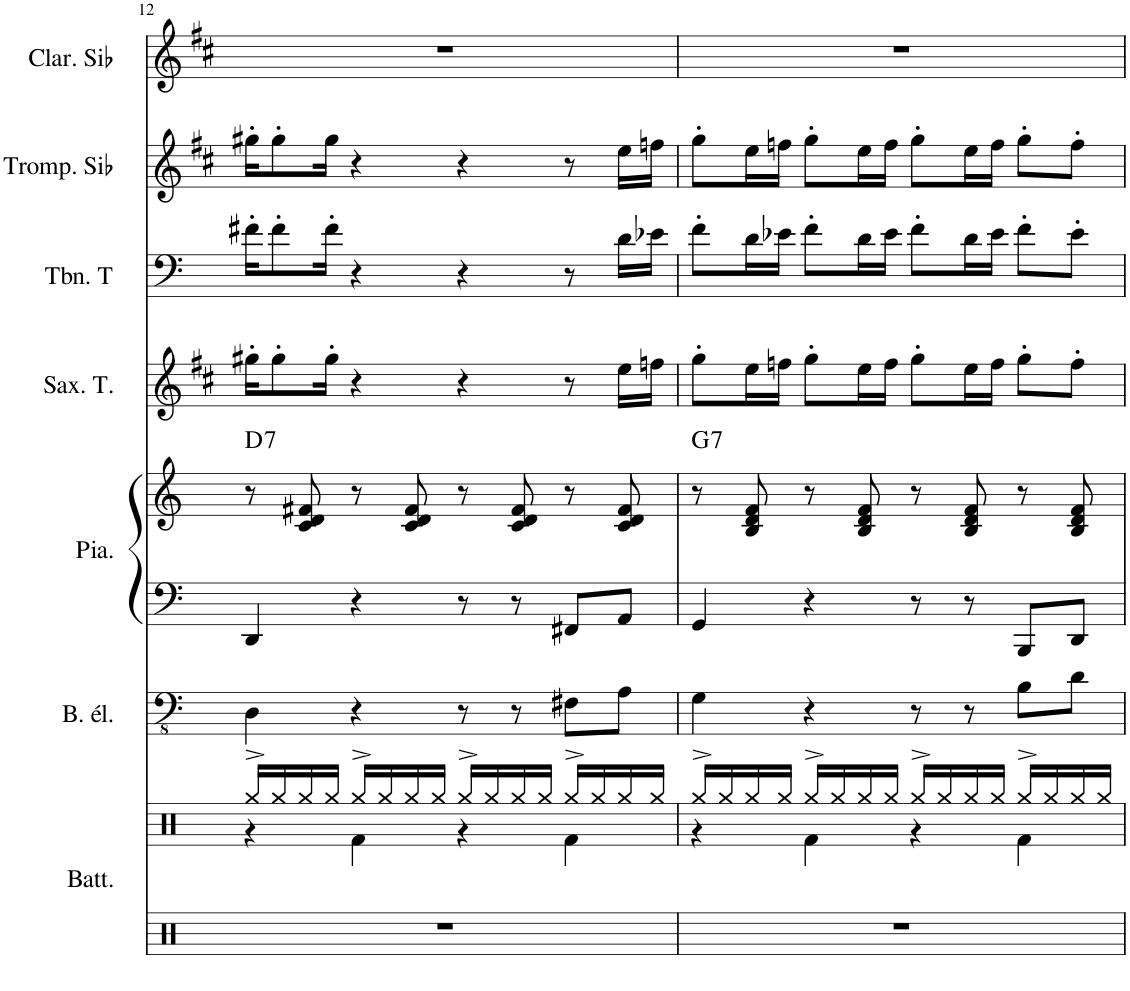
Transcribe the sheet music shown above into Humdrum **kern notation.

**kern	**kern	**kern	**kern	**kern	**harte	**kern	**kern	**kern	**kern
*part7	*part7	*part6	*part5	*part5	*part5	*part4	*part3	*part2	*part1
*staff9	*staff8	*staff7	*staff6	*staff5	*	*staff4	*staff3	*staff2	*staff1
*I"Batterie	*	*I"Basse électrique	*I"Piano	*	*	*I"Saxophone Ténor	*I"Trombone ténor	*I"Trompette en Sib	*I"Clarinette en Sib
*I'Batt.	*	*I'B. él.	*I'Pia.	*	*	*I'Sax. T.	*I'Tbn. T	*I'Tromp. Sib	*I'Clar. Sib
!!LO:PB:g=z
*clefX	*clefX	*clefFv4	*clefF4	*clefG2	*	*clefG2	*clefF4	*clefG2	*clefG2
*	*	*	*	*	*	*Trd8c14	*	*Trd1c2	*Trd1c2
*k[]	*k[]	*k[]	*k[]	*k[]	*	*k[f#c#]	*k[]	*k[f#c#]	*k[f#c#]
*M4/4	*M4/4	*M4/4	*M4/4	*M4/4	*	*M4/4	*M4/4	*M4/4	*M4/4
=12	=12	=12	=12	=12	=12	=12	=12	=12	=12
*	*^	*	*	*	*	*	*	*	*
!	!	!	!	!	!	!LO:H:kt=7	!	!	!	!
1r	16Rgg^/LL	4r	4DD\	4DD/	8r	D:7	16gg#X'\KL	16f#X'\KL	16gg#X'\KL	1r
.	16Rgg/	.	.	.	.	.	8gg#'\	8f#'\	8gg#'\	.
.	16Rgg/	.	.	.	8c/ 8d/ 8f#X/	.	.	.	.	.
.	16Rgg/JJ	.	.	.	.	.	16gg#'\Jk	16f#'\Jk	16gg#\Jk	.
.	16Rgg^/LL	4Rf\	4r	4r	8r	.	4r	4r	4r	.
.	16Rgg/	.	.	.	.	.	.	.	.	.
.	16Rgg/	.	.	.	8c/ 8d/ 8f#/	.	.	.	.	.
.	16Rgg/JJ	.	.	.	.	.	.	.	.	.
.	16Rgg^/LL	4r	8r	8r	8r	.	4r	4r	4r	.
.	16Rgg/	.	.	.	.	.	.	.	.	.
.	16Rgg/	.	8r	8r	8c/ 8d/ 8f#/	.	.	.	.	.
.	16Rgg/JJ	.	.	.	.	.	.	.	.	.
.	16Rgg^/LL	4Rf\	8FF#X\L	8FF#X/L	8r	.	8r	8r	8r	.
.	16Rgg/	.	.	.	.	.	.	.	.	.
.	16Rgg/	.	8AA\J	8AA/J	8c/ 8d/ 8f#/	.	16ee\LL	16d\LL	16ee\LL	.
.	16Rgg/JJ	.	.	.	.	.	16ffn\JJ	16e-X\JJ	16ffn\JJ	.
=13	=13	=13	=13	=13	=13	=13	=13	=13	=13	=13
!	!	!	!	!	!	!LO:H:kt=7	!	!	!	!
1r	16Rgg^/LL	4r	4GG\	4GG/	8r	G:7	8gg'\L	8f'\L	8gg'\L	1r
.	16Rgg/	.	.	.	.	.	.	.	.	.
.	16Rgg/	.	.	.	8B/ 8d/ 8f/	.	16ee\L	16d\L	16ee\L	.
.	16Rgg/JJ	.	.	.	.	.	16ffn\JJ	16e-X\JJ	16ffn\JJ	.
.	16Rgg^/LL	4Rf\	4r	4r	8r	.	8gg'\L	8f'\L	8gg'\L	.
.	16Rgg/	.	.	.	.	.	.	.	.	.
.	16Rgg/	.	.	.	8B/ 8d/ 8f/	.	16ee\L	16d\L	16ee\L	.
.	16Rgg/JJ	.	.	.	.	.	16ff\JJ	16e-\JJ	16ff\JJ	.
.	16Rgg^/LL	4r	8r	8r	8r	.	8gg'\L	8f'\L	8gg'\L	.
.	16Rgg/	.	.	.	.	.	.	.	.	.
.	16Rgg/	.	8r	8r	8B/ 8d/ 8f/	.	16ee\L	16d\L	16ee\L	.
.	16Rgg/JJ	.	.	.	.	.	16ff\JJ	16e-\JJ	16ff\JJ	.
.	16Rgg^/LL	4Rf\	8BB\L	8BBB/L	8r	.	8gg'\L	8f'\L	8gg'\L	.
.	16Rgg/	.	.	.	.	.	.	.	.	.
.	16Rgg/	.	8D\J	8DD/J	8B/ 8d/ 8f/	.	8ff'\J	8e-'\J	8ff'\J	.
.	16Rgg/JJ	.	.	.	.	.	.	.	.	.
*	*v	*v	*	*	*	*	*	*	*	*
=	=	=	=	=	=	=	=	=	=
*-	*-	*-	*-	*-	*-	*-	*-	*-	*-
